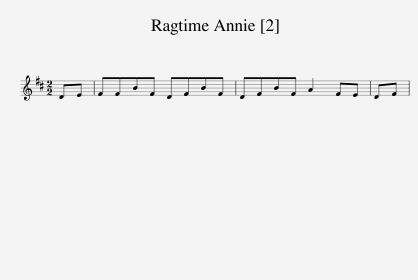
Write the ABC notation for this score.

X:1
L:1/8
M:2/2
I:linebreak $
K:D
V:1 treble
V:1
 DE | FFBF DFBF | DFBF A2 FE | DF | %4
